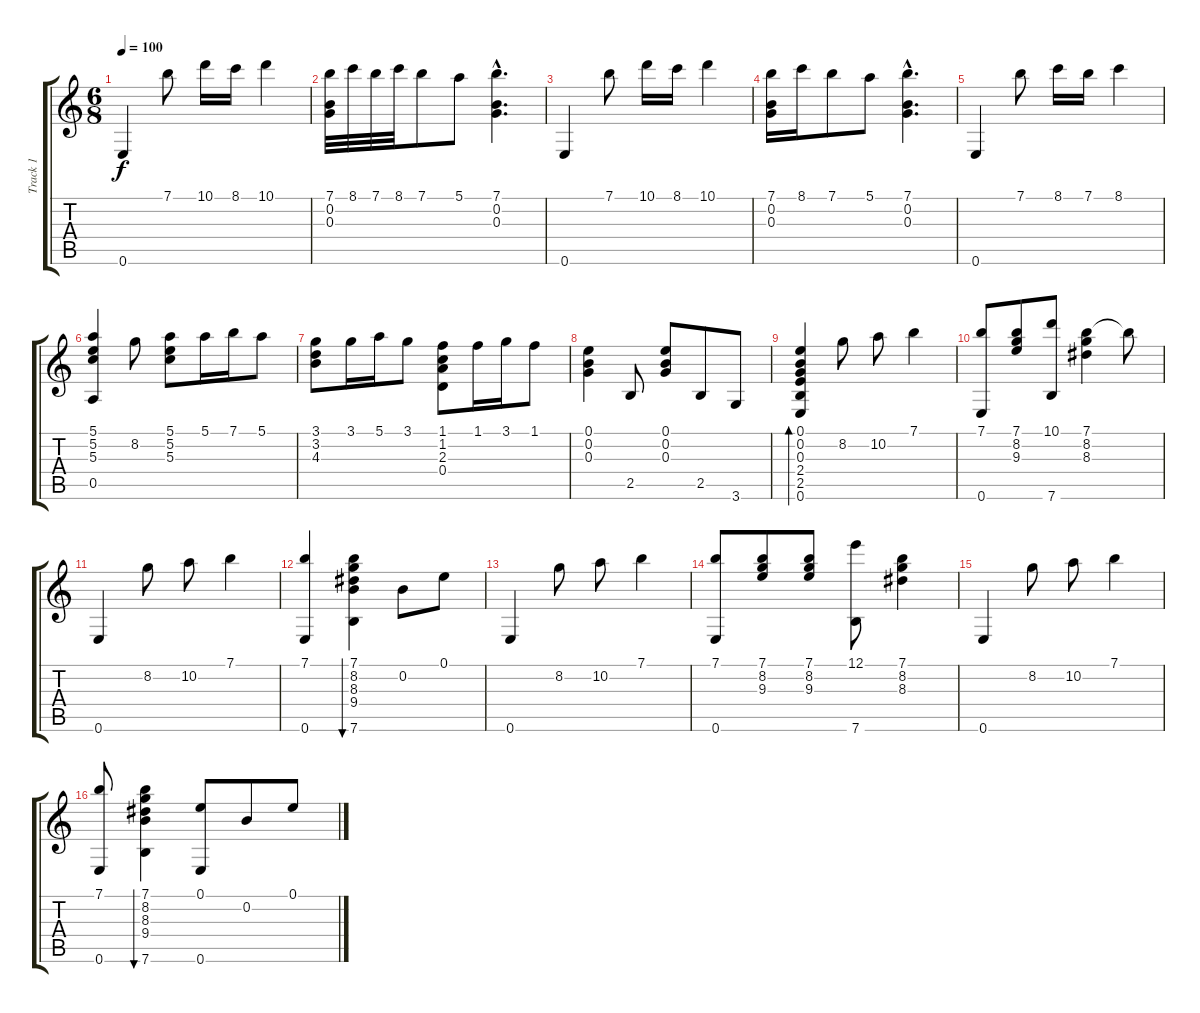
\track ("Track 1" "Track 1") {instrument acousticguitarnylon}
\staff {score tabs}
\tuning (E4 B3 G3 D3 A2 E2) {hide}
\ts (6 8)
\tempo 100
\clef g2
\ks c
0.6.4{dy f instrument acousticguitarnylon} 7.1.8 10.1.16 8.1.16 10.1.4 |
(7.1 0.2 0.3).32 8.1.32 7.1.32 8.1.32 7.1.8 5.1.8 (7.1{hac} 0.2{hac} 0.3{hac}).4{d} |
0.6.4 7.1.8 10.1.16 8.1.16 10.1.4 |
(7.1 0.2 0.3).16 8.1.16 7.1.8 5.1.8 (7.1{hac} 0.2{hac} 0.3{hac}).4{d} |
0.6.4 7.1.8 8.1.16 7.1.16 8.1.4 |
(5.1 5.2 5.3 0.5).4 8.2.8 (5.1 5.2 5.3).8 5.1.16 7.1.16 5.1.8 |
(3.1 3.2 4.3).8 3.1.16 5.1.16 3.1.8 (1.1 1.2 2.3 0.4).8 1.1.16 3.1.16 1.1.8 |
(0.1 0.2 0.3).4 2.5.8 (0.1 0.2 0.3).8 2.5.8 3.6.8 |
(0.1 0.2 0.3 2.4 2.5 0.6).4{bd 60} 8.2.8 10.2.8 7.1.4 |
(7.1 0.6).8 (7.1 8.2 9.3).8 (10.1 7.6).8 (7.1 8.2 8.3).4 7.1{t}.8 |
0.6.4 8.2.8 10.2.8 7.1.4 |
(7.1 0.6).4 (7.1 8.2 8.3 9.4 7.6).4{bu 480} 0.2.8 0.1.8 |
0.6.4 8.2.8 10.2.8 7.1.4 |
(7.1 0.6).8 (7.1 8.2 9.3).8 (7.1 8.2 9.3).8 (12.1 7.6).8 (7.1 8.2 8.3).4 |
0.6.4 8.2.8 10.2.8 7.1.4 |
(7.1 0.6).8 (7.1 8.2 8.3 9.4 7.6).4{bu 480} (0.1 0.6).8 0.2.8 0.1.8
